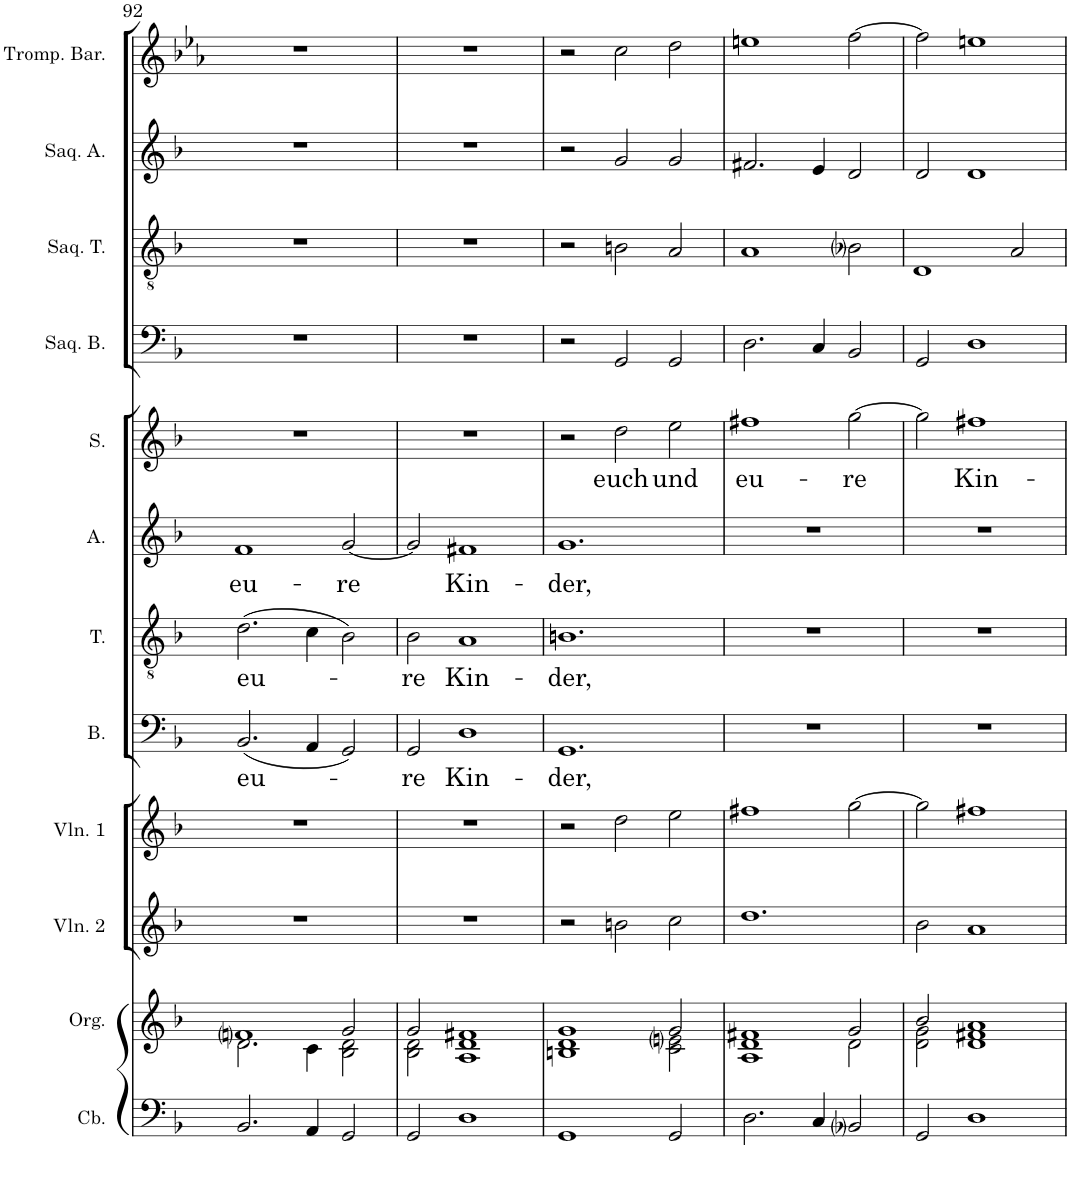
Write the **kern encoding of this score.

**kern	**kern	**kern	**kern	**kern	**text	**kern	**text	**kern	**text	**kern	**text	**kern	**kern	**kern	**kern
*part12	*part11	*part10	*part9	*part8	*part8	*part7	*part7	*part6	*part6	*part5	*part5	*part4	*part3	*part2	*part1
*staff12	*staff11	*staff10	*staff9	*staff8	*staff8	*staff7	*staff7	*staff6	*staff6	*staff5	*staff5	*staff4	*staff3	*staff2	*staff1
*I"Contrebasse	*I"Orgue	*I"Violon 2	*I"Violon 1	*I"Basse	*	*I"Ténor	*	*I"Alto	*	*I"Soprano	*	*I"Saqueboute Basse	*I"Saqueboute Ténor	*I"Saqueboute Alto	*I"Trompette Baroque en ré
*I'Cb.	*I'Org.	*I'Vln. 2	*I'Vln. 1	*I'B.	*	*I'T.	*	*I'A.	*	*I'S.	*	*I'Saq. B.	*I'Saq. T.	*I'Saq. A.	*I'Tromp. Bar.
!!LO:PB:g=z
*clefF4	*clefG2	*clefG2	*clefG2	*clefF4	*	*clefGv2	*	*clefG2	*	*clefG2	*	*clefF4	*clefGv2	*clefG2	*clefG2
*Trd7c12	*	*	*	*	*	*	*	*	*	*	*	*	*	*	*Trd-1c-2
*k[b-]	*k[b-]	*k[b-]	*k[b-]	*k[b-]	*	*k[b-]	*	*k[b-]	*	*k[b-]	*	*k[b-]	*k[b-]	*k[b-]	*k[b-e-a-]
*M3/2	*M3/2	*M3/2	*M3/2	*M3/2	*	*M3/2	*	*M3/2	*	*M3/2	*	*M3/2	*M3/2	*M3/2	*M3/2
=92	=92	=92	=92	=92	=92	=92	=92	=92	=92	=92	=92	=92	=92	=92	=92
*	*^	*	*	*	*	*	*	*	*	*	*	*	*	*	*
!	!	!	!	!	!	!LO:LY:b	!	!LO:LY:b	!	!LO:LY:b	!	!	!	!	!	!
2.BB-/	1fni	2.d\	1.r	1.r	(2.BB-/	eu-	(2.d\	eu-	1f	eu-	1.r	.	1.r	1.r	1.r	1.r
4AA/	.	4c\	.	.	4AA/	.	4c\	.	.	.	.	.	.	.	.	.
!	!	!	!	!	!	!	!	!	!	!LO:LY:b	!	!	!	!	!	!
2GG/	2g/	2B-\ 2d\	.	.	2GG/)	.	2B-\)	.	[2g/	-re	.	.	.	.	.	.
=93	=93	=93	=93	=93	=93	=93	=93	=93	=93	=93	=93	=93	=93	=93	=93	=93
!	!	!	!	!	!	!LO:LY:b	!	!LO:LY:b	!	!	!	!	!	!	!	!
2GG/	2g/	2B-\ 2d\	1.r	1.r	2GG/	-re	2B-\	-re	2g/]	.	1.r	.	1.r	1.r	1.r	1.r
!	!	!	!	!	!	!LO:LY:b	!	!LO:LY:b	!	!LO:LY:b	!	!	!	!	!	!
1D	1f#X	1A 1d	.	.	1D	Kin-	1A	Kin-	1f#X	Kin-	.	.	.	.	.	.
=94	=94	=94	=94	=94	=94	=94	=94	=94	=94	=94	=94	=94	=94	=94	=94	=94
!	!	!	!	!	!	!LO:LY:b	!	!LO:LY:b	!	!LO:LY:b	!	!	!	!	!	!
1GG	1g	1Bn 1d	2r	2r	1.GG	-der,	1.Bn	-der,	1.g	-der,	2r	.	2r	2r	2r	2r
!	!	!	!	!	!	!	!	!	!	!	!	!LO:LY:b	!	!	!	!
.	.	.	2bn\	2dd\	.	.	.	.	.	.	2dd\	euch	2GG/	2Bn\	2g/	2cc\
!	!	!	!	!	!	!	!	!	!	!	!	!LO:LY:b	!	!	!	!
2GG/	2g/	2c\ 2eni\	2cc\	2ee\	.	.	.	.	.	.	2ee\	und	2GG/	2A/	2g/	2dd\
=95	=95	=95	=95	=95	=95	=95	=95	=95	=95	=95	=95	=95	=95	=95	=95	=95
!	!	!	!	!	!	!	!	!	!	!	!	!LO:LY:b	!	!	!	!
2.D\	1f#X	1A 1d	1.dd	1ff#X	1.r	.	1.r	.	1.r	.	1ff#X	eu-	2.D\	1A	2.f#X/	1een
4C/	.	.	.	.	.	.	.	.	.	.	.	.	4C/	.	4e/	.
!	!	!	!	!	!	!	!	!	!	!	!	!LO:LY:b	!	!	!	!
2BB-i/	2g/	2d\	.	[2gg\	.	.	.	.	.	.	[2gg\	-re	2BB-/	2B-i\	2d/	[2ff\
=96	=96	=96	=96	=96	=96	=96	=96	=96	=96	=96	=96	=96	=96	=96	=96	=96
2GG/	2b-/	2d\ 2g\	2b-\	2gg\]	1.r	.	1.r	.	1.r	.	2gg\]	.	2GG/	1D	2d/	2ff\]
!	!	!	!	!	!	!	!	!	!	!	!	!LO:LY:b	!	!	!	!
1D	1a	1d 1f#X	1a	1ff#X	.	.	.	.	.	.	1ff#X	Kin-	1D	.	1d	1een
.	.	.	.	.	.	.	.	.	.	.	.	.	.	2A/	.	.
*	*v	*v	*	*	*	*	*	*	*	*	*	*	*	*	*	*
=	=	=	=	=	=	=	=	=	=	=	=	=	=	=	=
*-	*-	*-	*-	*-	*-	*-	*-	*-	*-	*-	*-	*-	*-	*-	*-
